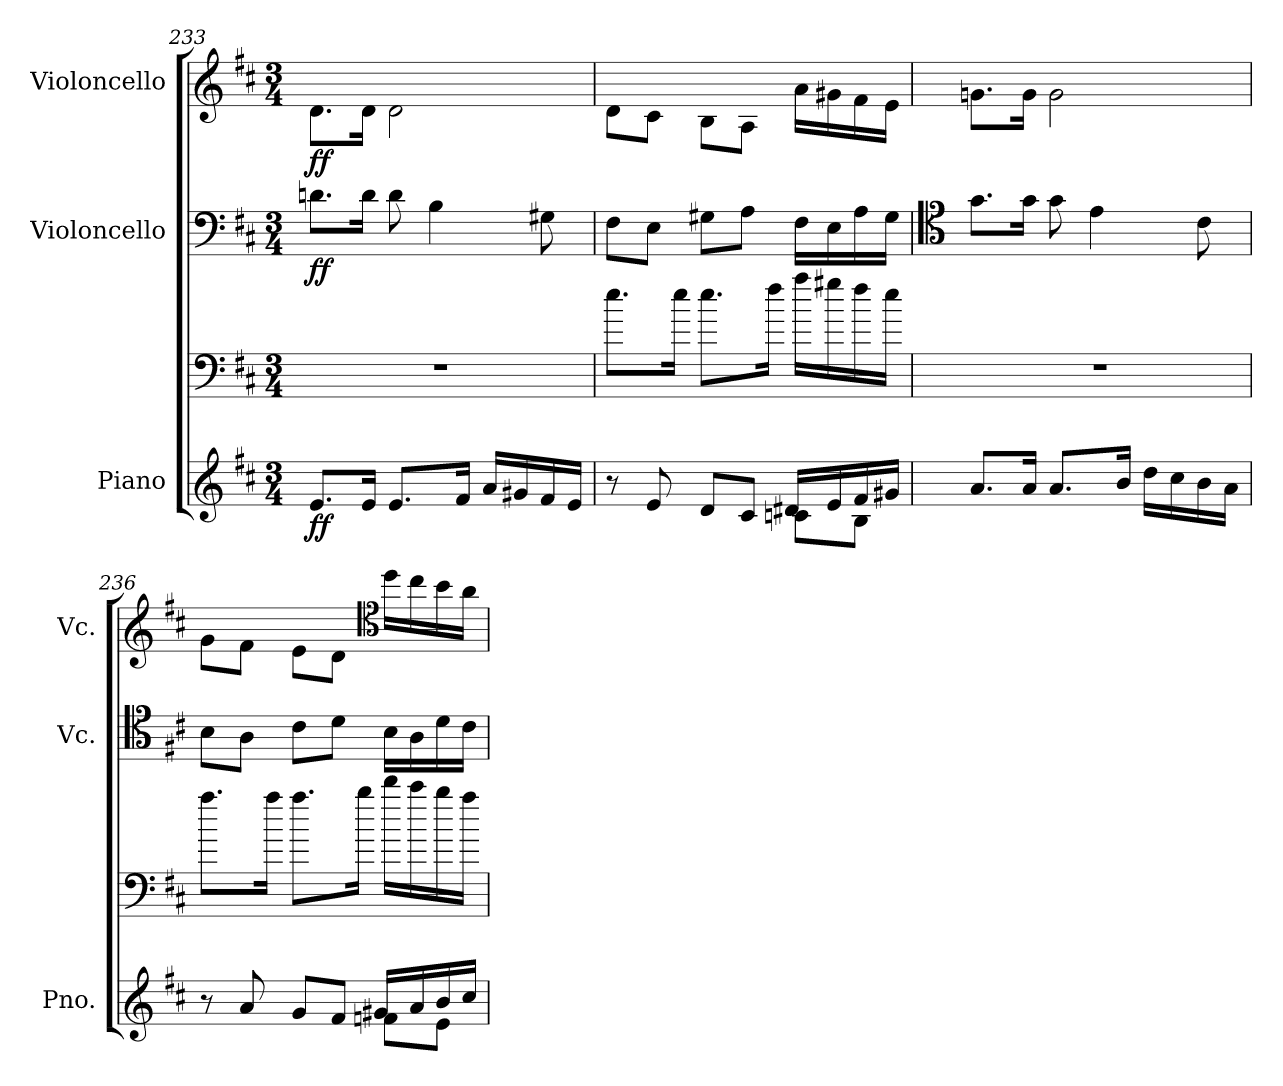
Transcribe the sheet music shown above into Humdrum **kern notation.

**kern	**kern	**dynam	**kern	**dynam	**kern	**dynam
*part3	*part3	*part3	*part2	*part2	*part1	*part1
*staff4	*staff3	*staff3/4	*staff2	*staff2	*staff1	*staff1
*I"Piano	*	*	*I"Violoncello	*	*I"Violoncello	*
*I'Pno.	*	*	*I'Vc.	*	*I'Vc.	*
*clefG2	*clefF4	*	*clefF4	*	*clefG2	*
*k[f#c#]	*k[f#c#]	*	*k[f#c#]	*	*k[f#c#]	*
*M3/4	*M3/4	*	*M3/4	*	*M3/4	*
=233	=233	=233	=233	=233	=233	=233
!	!	!LO:DY:b=2	!	!LO:DY:b	!	!LO:DY:b
8.e/L	2.r	ff	8.dn\L	ff	8.d\L	ff
16e/Jk	.	.	16d\Jk	.	16d\Jk	.
8.e/L	.	.	8d\	.	2d\	.
.	.	.	4B\	.	.	.
16f#/Jk	.	.	.	.	.	.
16a/LL	.	.	.	.	.	.
16g#X/	.	.	.	.	.	.
16f#/	.	.	8G#X\	.	.	.
16e/JJ	.	.	.	.	.	.
=234	=234	=234	=234	=234	=234	=234
*^	*	*	*	*	*	*
8r	2ryy	8.ee\L	.	8F#\L	.	8d\L	.
8e/	.	.	.	8E\J	.	8c#\J	.
.	.	16ee\Jk	.	.	.	.	.
8d/L	.	8.ee\L	.	8G#X\L	.	8B\L	.
8c#/J	.	.	.	8A\J	.	8A\J	.
.	.	16ff#\Jk	.	.	.	.	.
8cn\L	16d#X/LL	16aa\LL	.	16F#\LL	.	16a\LL	.
.	16e/	16gg#X\	.	16E\	.	16g#X\	.
8B\J	16f#/	16ff#\	.	16A\	.	16f#\	.
.	16g#X/JJ	16ee\JJ	.	16G#\JJ	.	16e\JJ	.
*v	*v	*	*	*	*	*	*
!!LO:LB:g=z
=235	=235	=235	=235	=235	=235	=235
*	*	*	*clefC4	*	*	*
8.a/L	2.r	.	8.g\L	.	8.gn\L	.
16a/Jk	.	.	16g\Jk	.	16g\Jk	.
8.a/L	.	.	8g\	.	2g\	.
.	.	.	4e\	.	.	.
16b/Jk	.	.	.	.	.	.
16dd\LL	.	.	.	.	.	.
16cc#\	.	.	.	.	.	.
16b\	.	.	8c#\	.	.	.
16a\JJ	.	.	.	.	.	.
=236	=236	=236	=236	=236	=236	=236
*^	*	*	*	*	*	*
8r	2ryy	8.aa\L	.	8B\L	.	8g\L	.
8a/	.	.	.	8A\J	.	8f#\J	.
.	.	16aa\Jk	.	.	.	.	.
8g/L	.	8.aa\L	.	8c#\L	.	8e\L	.
8f#/J	.	.	.	8d\J	.	8d\J	.
.	.	16bb\Jk	.	.	.	.	.
*	*	*	*	*	*	*clefC4	*
8fn\L	16g#X/LL	16ddd\LL	.	16B\LL	.	16dd\LL	.
.	16a/	16ccc#\	.	16A\	.	16cc#\	.
8e\J	16b/	16bb\	.	16d\	.	16b\	.
.	16cc#/JJ	16aa\JJ	.	16c#\JJ	.	16a\JJ	.
*v	*v	*	*	*	*	*	*
=	=	=	=	=	=	=
*-	*-	*-	*-	*-	*-	*-
